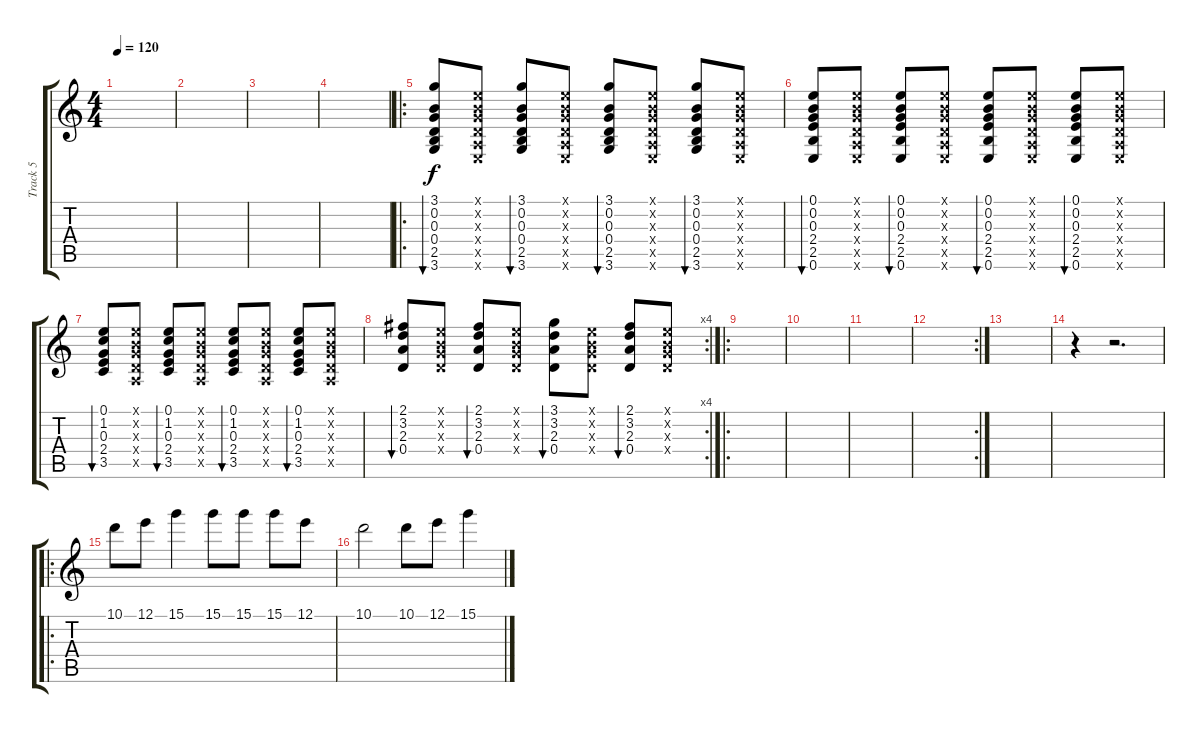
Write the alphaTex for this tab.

\track ("Track 5" "Track 5") {instrument electricguitarclean}
\staff {score tabs}
\tuning (E4 B3 G3 D3 A2 E2) {hide}
\ts (4 4)
\tempo 120
\clef g2
\ks c
|
|
|
|
\ro
(3.1 0.2 0.3 0.4 2.5 3.6).8{bu 480} (0.1{x} 0.2{x} 0.3{x} 0.4{x} 0.5{x} 0.6{x}).8 (3.1 0.2 0.3 0.4 2.5 3.6).8{bu 480} (0.1{x} 0.2{x} 0.3{x} 0.4{x} 0.5{x} 0.6{x}).8 (3.1 0.2 0.3 0.4 2.5 3.6).8{bu 480} (0.1{x} 0.2{x} 0.3{x} 0.4{x} 0.5{x} 0.6{x}).8 (3.1 0.2 0.3 0.4 2.5 3.6).8{bu 480} (0.1{x} 0.2{x} 0.3{x} 0.4{x} 0.5{x} 0.6{x}).8 |
(0.1 0.2 0.3 2.4 2.5 0.6).8{bu 480} (0.1{x} 0.2{x} 0.3{x} 0.4{x} 0.5{x} 0.6{x}).8 (0.1 0.2 0.3 2.4 2.5 0.6).8{bu 480} (0.1{x} 0.2{x} 0.3{x} 0.4{x} 0.5{x} 0.6{x}).8 (0.1 0.2 0.3 2.4 2.5 0.6).8{bu 480} (0.1{x} 0.2{x} 0.3{x} 0.4{x} 0.5{x} 0.6{x}).8 (0.1 0.2 0.3 2.4 2.5 0.6).8{bu 480} (0.1{x} 0.2{x} 0.3{x} 0.4{x} 0.5{x} 0.6{x}).8 |
(0.1 1.2 0.3 2.4 3.5).8{bu 480} (0.1{x} 0.2{x} 0.3{x} 0.4{x} 0.5{x}).8 (0.1 1.2 0.3 2.4 3.5).8{bu 480} (0.1{x} 0.2{x} 0.3{x} 0.4{x} 0.5{x}).8 (0.1 1.2 0.3 2.4 3.5).8{bu 480} (0.1{x} 0.2{x} 0.3{x} 0.4{x} 0.5{x}).8 (0.1 1.2 0.3 2.4 3.5).8{bu 480} (0.1{x} 0.2{x} 0.3{x} 0.4{x} 0.5{x}).8 |
\rc 4
(2.1 3.2 2.3 0.4).8{bu 480} (0.1{x} 0.2{x} 0.3{x} 0.4{x}).8 (2.1 3.2 2.3 0.4).8{bu 480} (0.1{x} 0.2{x} 0.3{x} 0.4{x}).8 (3.1 3.2 2.3 0.4).8{bu 480} (0.1{x} 0.2{x} 0.3{x} 0.4{x}).8 (2.1 3.2 2.3 0.4).8{bu 480} (0.1{x} 0.2{x} 0.3{x} 0.4{x}).8 |
\ro
|
|
|
\rc 2
|
|
r.4 r.2{d} |
\ro
10.1.8 12.1.8 15.1.4 15.1.8 15.1.8 15.1.8 12.1.8 |
10.1.2 10.1.8 12.1.8 15.1.4
